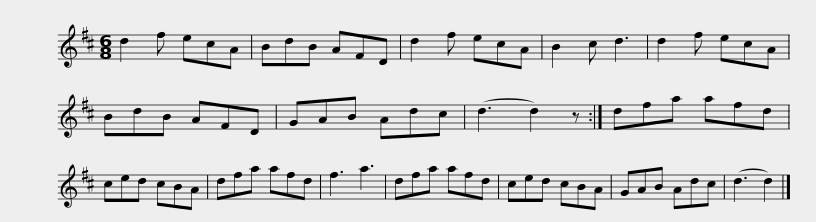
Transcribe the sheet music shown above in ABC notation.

X:1
L:1/8
M:6/8
I:linebreak $
K:D
V:1 treble
V:1
 d2 f ecA | BdB AFD | d2 f ecA | B2 c d3 | d2 f ecA | %5
 BdB AFD | GAB Adc | (d3 d2) z :|$ dfa afd | ced cBA | %10
 dfa afd | f3 a3 | dfa afd | ced cBA | GAB Adc | %15
 (d3 d2) |] %16
